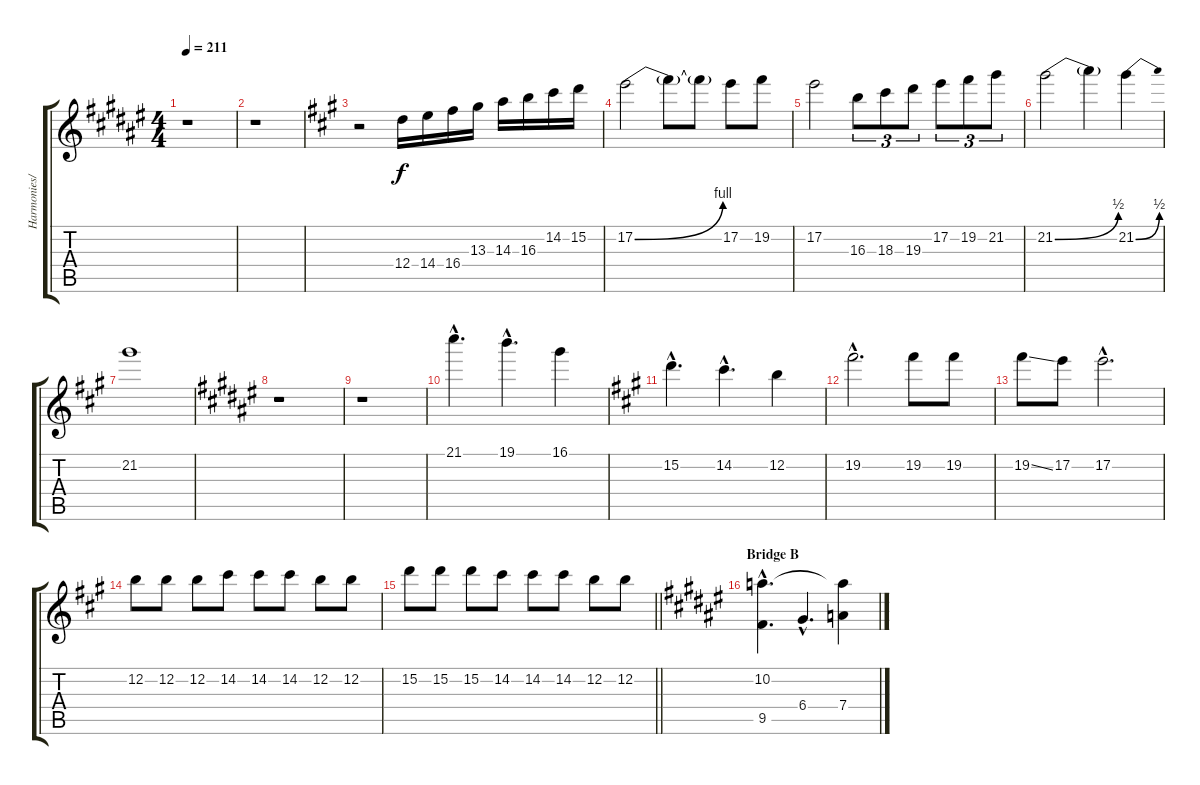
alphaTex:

\track ("Harmonies/Fills" "Harmonies/") {instrument distortionguitar}
\staff {score tabs}
\tuning (E4 B3 G3 D3 A2 D2) {hide}
\ts (4 4)
\tempo 211
\clef g2
\ks d#minor
r.1{dy f} |
r.1 |
\ks f#minor
r.2 12.4.16 14.4.16 16.4.16 13.3.16 14.3.16 16.3.16 14.2.16 15.2.16 |
17.2{be (bend 0 0 60 4)}.2 17.2{t}.8 17.2{t}.8 17.2.8 19.2.8 |
17.2.2 16.3.8{tu (3 2)} 18.3.8{tu (3 2)} 19.3.8{tu (3 2)} 17.2.8{tu (3 2)} 19.2.8{tu (3 2)} 21.2.8{tu (3 2)} |
21.2{be (bend 0 0 60 2)}.2 21.2{t}.4 21.2{be (bend 0 0 60 2)}.4 |
21.2.1 |
\ks d#minor
r.1 |
r.1 |
21.1{hac}.4{d} 19.1{hac}.4{d} 16.1.4 |
\ks f#minor
15.2{hac}.4{d} 14.2{hac}.4{d} 12.2.4 |
19.2{hac}.2{d} 19.2.8 19.2.8 |
19.2{ss}.8 17.2.8 17.2{hac}.2{d} |
12.2.8 12.2.8 12.2.8 14.2.8 14.2.8 14.2.8 12.2.8 12.2.8 |
\barLineRight lightlight
15.2.8 15.2.8 15.2.8 14.2.8 14.2.8 14.2.8 12.2.8 12.2.8 |
\section ("" "Bridge B")
\ks d#minor
(10.2{hac} 9.5{hac}).4{d volume 10 balance 8 instrument distortionguitar} 6.4{hac}.4{d} (10.2{t} 7.4).4
